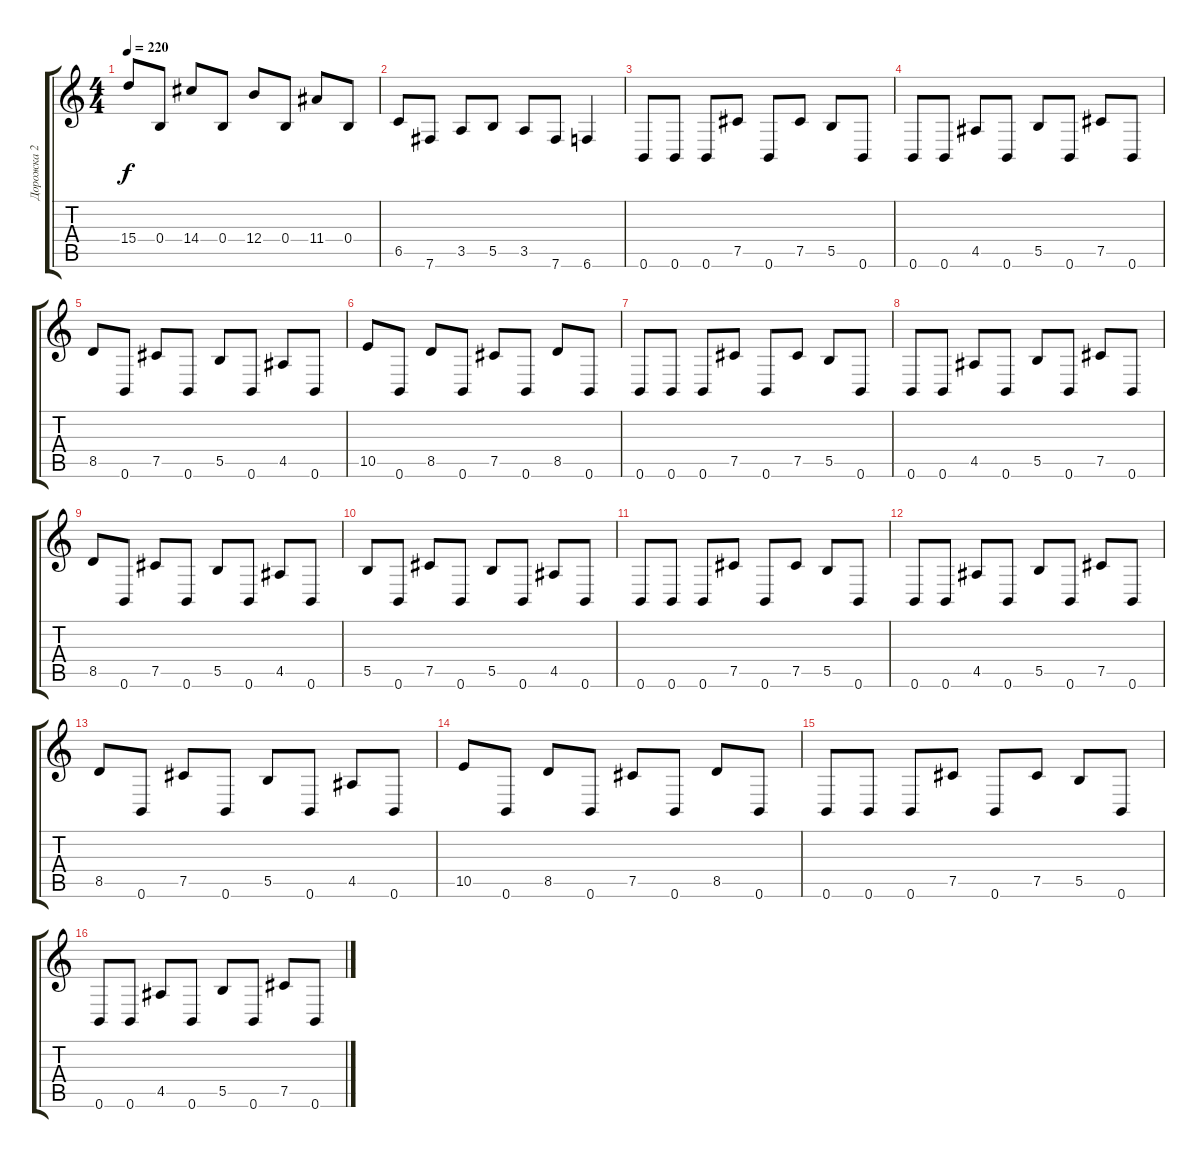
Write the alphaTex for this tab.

\track ("Дорожка 2" "Дорожка 2") {instrument overdrivenguitar}
\staff {score tabs}
\tuning (Db4 Ab3 E3 B2 Gb2 B1) {hide}
\ts (4 4)
\tempo 220
\clef g2
\ks c
15.4.8{dy f} 0.4.8 14.4.8 0.4.8 12.4.8 0.4.8 11.4.8 0.4.8 |
6.5.8 7.6.8 3.5.8 5.5.8 3.5.8 7.6.8 6.6.4 |
0.6.8 0.6.8 0.6.8 7.5.8 0.6.8 7.5.8 5.5.8 0.6.8 |
0.6.8 0.6.8 4.5.8 0.6.8 5.5.8 0.6.8 7.5.8 0.6.8 |
8.5.8 0.6.8 7.5.8 0.6.8 5.5.8 0.6.8 4.5.8 0.6.8 |
10.5.8 0.6.8 8.5.8 0.6.8 7.5.8 0.6.8 8.5.8 0.6.8 |
0.6.8 0.6.8 0.6.8 7.5.8 0.6.8 7.5.8 5.5.8 0.6.8 |
0.6.8 0.6.8 4.5.8 0.6.8 5.5.8 0.6.8 7.5.8 0.6.8 |
8.5.8 0.6.8 7.5.8 0.6.8 5.5.8 0.6.8 4.5.8 0.6.8 |
5.5.8 0.6.8 7.5.8 0.6.8 5.5.8 0.6.8 4.5.8 0.6.8 |
0.6.8 0.6.8 0.6.8 7.5.8 0.6.8 7.5.8 5.5.8 0.6.8 |
0.6.8 0.6.8 4.5.8 0.6.8 5.5.8 0.6.8 7.5.8 0.6.8 |
8.5.8 0.6.8 7.5.8 0.6.8 5.5.8 0.6.8 4.5.8 0.6.8 |
10.5.8 0.6.8 8.5.8 0.6.8 7.5.8 0.6.8 8.5.8 0.6.8 |
0.6.8 0.6.8 0.6.8 7.5.8 0.6.8 7.5.8 5.5.8 0.6.8 |
0.6.8 0.6.8 4.5.8 0.6.8 5.5.8 0.6.8 7.5.8 0.6.8
